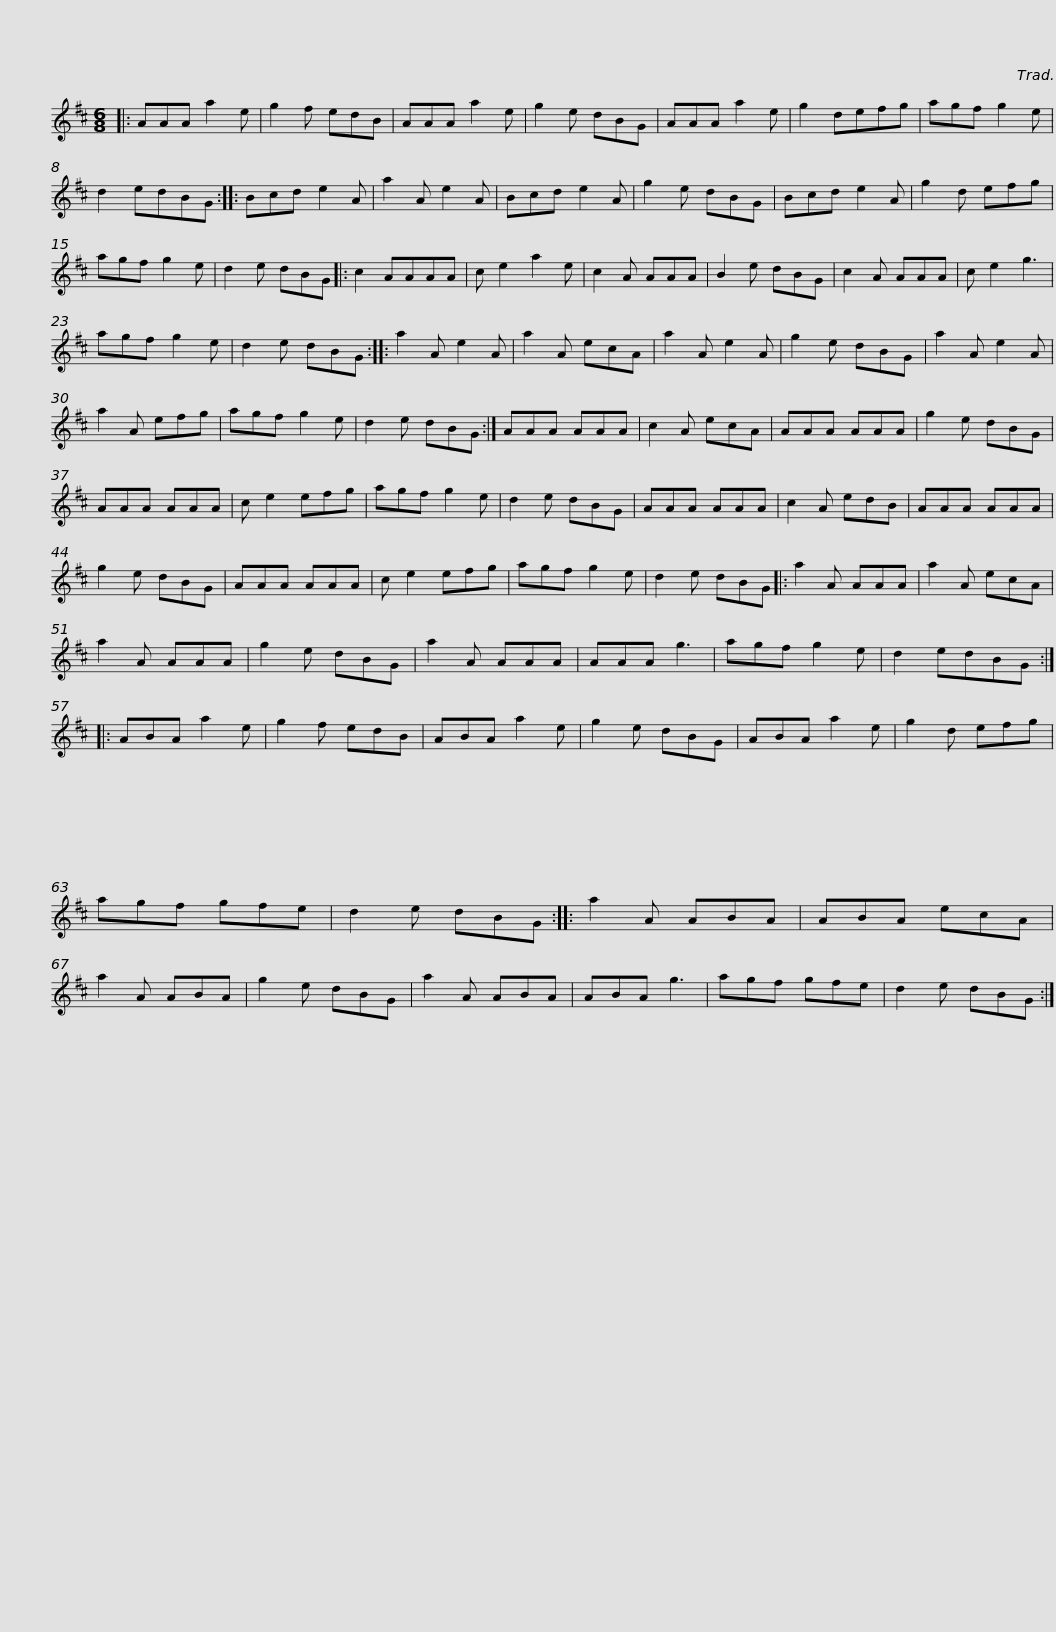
X:1
L:1/8
M:6/8
I:linebreak $
K:D
V:1 treble
V:1
|: AAA a2 e | g2 f edB | AAA a2 e | g2 e dBG | AAA a2 e | %5
 g2 defg | agf g2 e | d2 edBG ::$ Bcd e2 A | a2 A e2 A | %10
 Bcd e2 A | g2 e dBG | Bcd e2 A | g2 d efg | agf g2 e | %15
 d2 e dBG |:$ c2 AAAA | c e2 a2 e | c2 A AAA | B2 e dBG | %20
 c2 A AAA | c e2 g3 | agf g2 e | d2 e dBG ::$ a2 A e2 A | %25
 a2 A ecA | a2 A e2 A | g2 e dBG | a2 A e2 A | a2 A efg | %30
 agf g2 e | d2 e dBG :|$ AAA AAA | c2 A ecA | AAA AAA | %35
 g2 e dBG | AAA AAA | c e2 efg | agf g2 e | d2 e dBG |$ %40
 AAA AAA | c2 A edB | AAA AAA | g2 e dBG | AAA AAA | %45
 c e2 efg | agf g2 e | d2 e dBG |:$ a2 A AAA | a2 A ecA | %50
 a2 A AAA | g2 e dBG | a2 A AAA | AAA g3 | agf g2 e | %55
 d2 edBG ::$ ABA a2 e | g2 f edB | ABA a2 e | g2 e dBG | %60
 ABA a2 e | g2 d efg | agf gfe | d2 e dBG ::$ a2 A ABA | %65
 ABA ecA | a2 A ABA | g2 e dBG | a2 A ABA | ABA g3 | %70
 agf gfe |$ d2 e dBG :| %72
